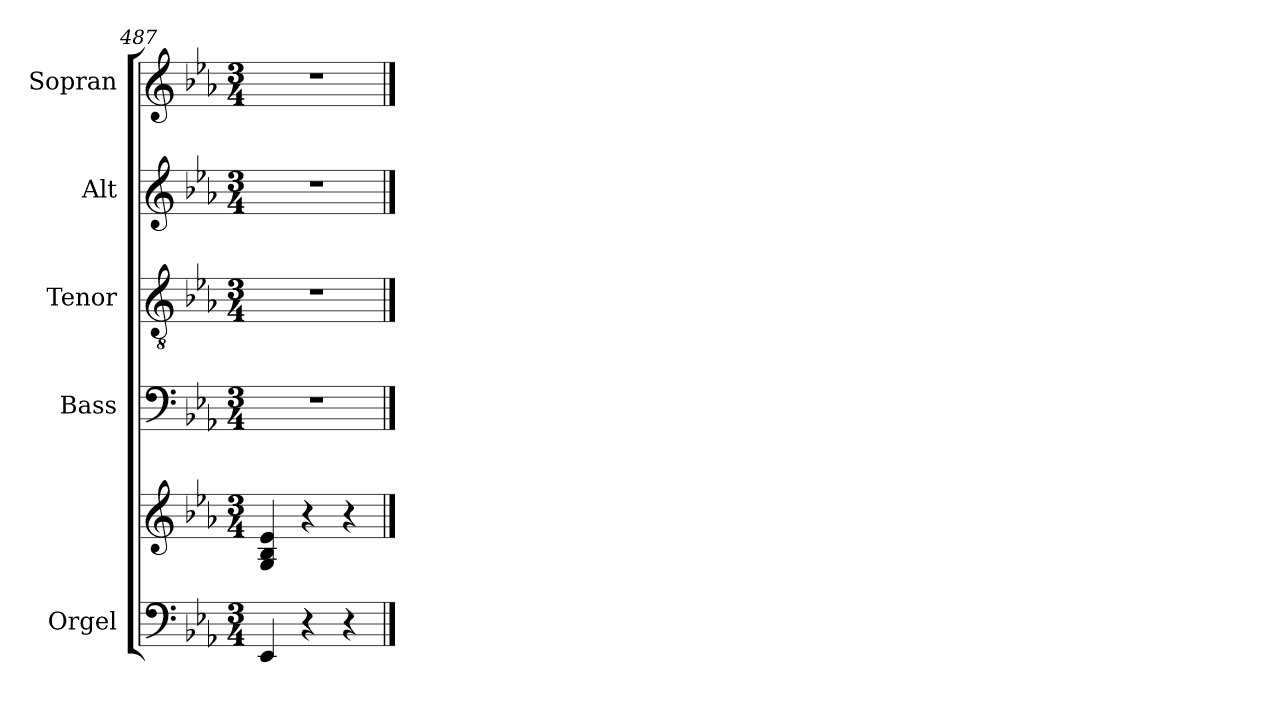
**kern	**kern	**kern	**kern	**kern	**kern
*part5	*part5	*part4	*part3	*part2	*part1
*staff6	*staff5	*staff4	*staff3	*staff2	*staff1
*I"Orgel	*	*I"Bass	*I"Tenor	*I"Alt	*I"Sopran
*I'Org.	*	*I'B.	*I'T.	*I'A.	*I'S.
*clefF4	*clefG2	*clefF4	*clefGv2	*clefG2	*clefG2
*k[b-e-a-]	*k[b-e-a-]	*k[b-e-a-]	*k[b-e-a-]	*k[b-e-a-]	*k[b-e-a-]
*E-:	*E-:	*E-:	*E-:	*E-:	*E-:
*M3/4	*M3/4	*M3/4	*M3/4	*M3/4	*M3/4
=487	=487	=487	=487	=487	=487
4EE-/	4G/ 4B-/ 4e-/	2.r	2.r	2.r	2.r
4r	4r	.	.	.	.
4r	4r	.	.	.	.
==	==	==	==	==	==
*-	*-	*-	*-	*-	*-
